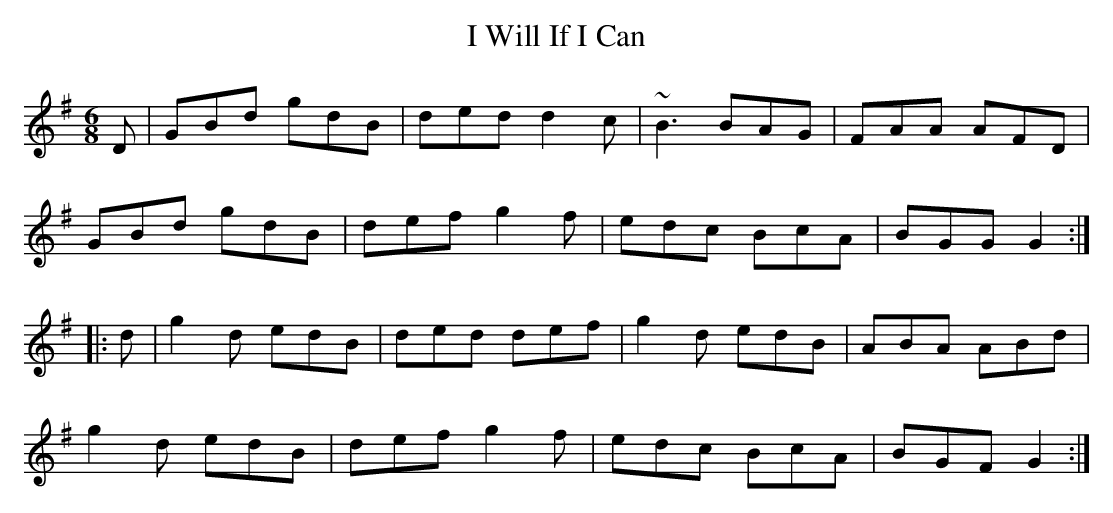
X:1
T:I Will If I Can
M:6/8
L:1/8
K:G
D|GBd gdB|ded d2c|~B3 BAG|FAA AFD|!
GBd gdB|def g2f|edc BcA|BGG G2:|!
|:d|g2d edB|ded def|g2d edB|ABA ABd|!
g2d edB|def g2f|edc BcA|BGF G2:|!
